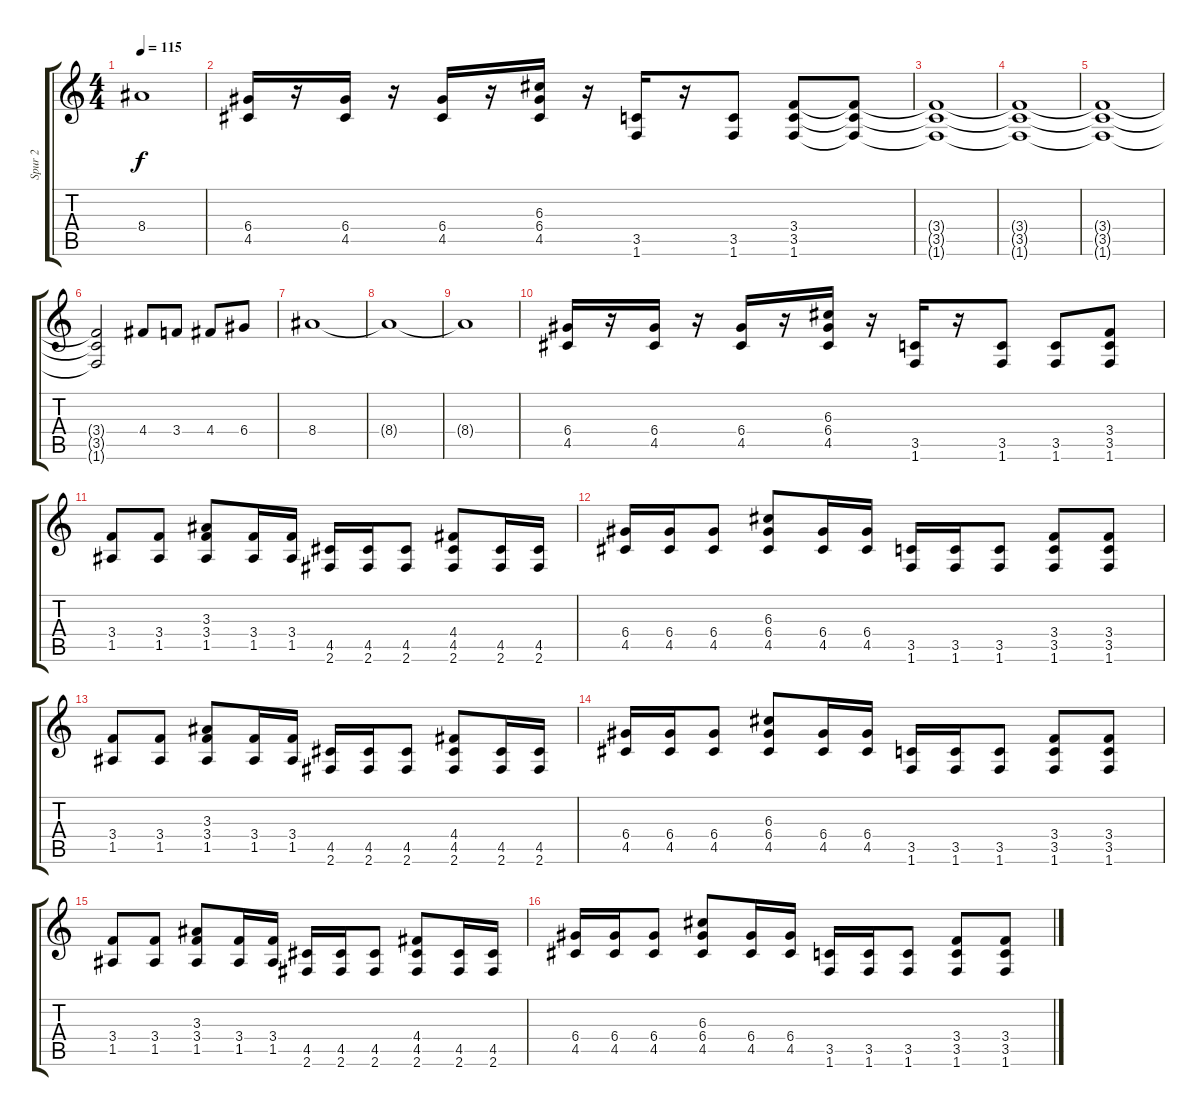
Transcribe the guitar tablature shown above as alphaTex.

\track ("Spur 2" "Spur 2") {instrument overdrivenguitar}
\staff {score tabs}
\tuning (E4 B3 G3 D3 A2 E2) {hide}
\ts (4 4)
\tempo 115
\clef g2
\ks c
8.4{t}.1{dy f} |
(6.4 4.5).16{volume 15} r.16 (6.4 4.5).16 r.16 (6.4 4.5).16 r.16 (6.3 6.4 4.5).16 r.16 (3.5 1.6).16 r.16 (3.5 1.6).8 (3.4 3.5 1.6).8{volume 7} (3.4{t} 3.5{t} 1.6{t}).8 |
(3.4{t} 3.5{t} 1.6{t}).1 |
(3.4{t} 3.5{t} 1.6{t}).1{volume 2} |
(3.4{t} 3.5{t} 1.6{t}).1 |
(3.4{t} 3.5{t} 1.6{t}).2 4.4.8{volume 15} 3.4.8 4.4.8 6.4.8 |
8.4.1{volume 7} |
8.4{t}.1{volume 2} |
8.4{t}.1 |
(6.4 4.5).16{volume 15} r.16 (6.4 4.5).16 r.16 (6.4 4.5).16 r.16 (6.3 6.4 4.5).16 r.16 (3.5 1.6).16 r.16 (3.5 1.6).8 (3.5 1.6).8 (3.4 3.5 1.6).8 |
(3.4 1.5).8 (3.4 1.5).8 (3.3 3.4 1.5).8 (3.4 1.5).16 (3.4 1.5).16 (4.5 2.6).16 (4.5 2.6).16 (4.5 2.6).8 (4.4 4.5 2.6).8 (4.5 2.6).16 (4.5 2.6).16 |
(6.4 4.5).16 (6.4 4.5).16 (6.4 4.5).8 (6.3 6.4 4.5).8 (6.4 4.5).16 (6.4 4.5).16 (3.5 1.6).16 (3.5 1.6).16 (3.5 1.6).8 (3.4 3.5 1.6).8 (3.4 3.5 1.6).8 |
(3.4 1.5).8 (3.4 1.5).8 (3.3 3.4 1.5).8 (3.4 1.5).16 (3.4 1.5).16 (4.5 2.6).16 (4.5 2.6).16 (4.5 2.6).8 (4.4 4.5 2.6).8 (4.5 2.6).16 (4.5 2.6).16 |
(6.4 4.5).16 (6.4 4.5).16 (6.4 4.5).8 (6.3 6.4 4.5).8 (6.4 4.5).16 (6.4 4.5).16 (3.5 1.6).16 (3.5 1.6).16 (3.5 1.6).8 (3.4 3.5 1.6).8 (3.4 3.5 1.6).8 |
(3.4 1.5).8 (3.4 1.5).8 (3.3 3.4 1.5).8 (3.4 1.5).16 (3.4 1.5).16 (4.5 2.6).16 (4.5 2.6).16 (4.5 2.6).8 (4.4 4.5 2.6).8 (4.5 2.6).16 (4.5 2.6).16 |
(6.4 4.5).16 (6.4 4.5).16 (6.4 4.5).8 (6.3 6.4 4.5).8 (6.4 4.5).16 (6.4 4.5).16 (3.5 1.6).16 (3.5 1.6).16 (3.5 1.6).8 (3.4 3.5 1.6).8 (3.4 3.5 1.6).8
